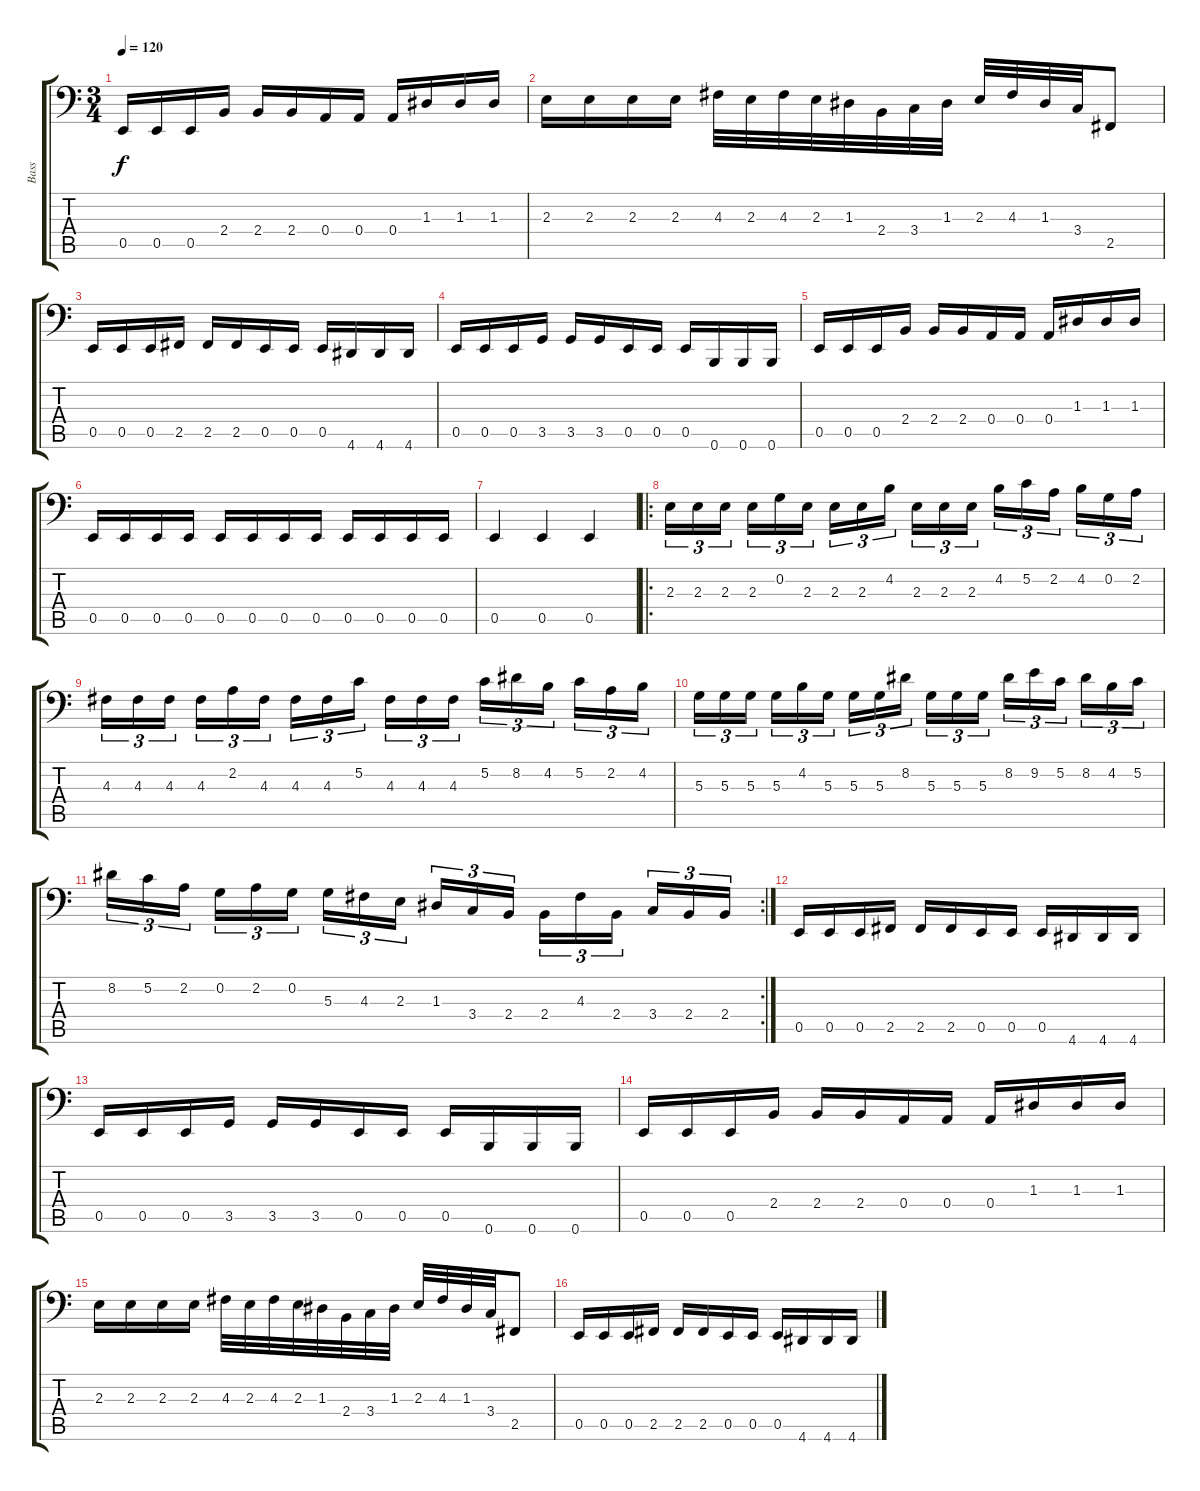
\track ("Bass" "Bass") {instrument electricbassfinger}
\staff {score tabs}
\tuning (C3 G2 D2 A1 E1 B0) {hide}
\ts (3 4)
\tempo 120
\clef f4
\ks c
0.5.16{dy f} 0.5.16 0.5.16 2.4.16 2.4.16 2.4.16 0.4.16 0.4.16 0.4.16 1.3.16 1.3.16 1.3.16 |
2.3.16 2.3.16 2.3.16 2.3.16 4.3.32 2.3.32 4.3.32 2.3.32 1.3.32 2.4.32 3.4.32 1.3.32 2.3.32 4.3.32 1.3.32 3.4.32 2.5.8 |
0.5.16 0.5.16 0.5.16 2.5.16 2.5.16 2.5.16 0.5.16 0.5.16 0.5.16 4.6.16 4.6.16 4.6.16 |
0.5.16 0.5.16 0.5.16 3.5.16 3.5.16 3.5.16 0.5.16 0.5.16 0.5.16 0.6.16 0.6.16 0.6.16 |
0.5.16 0.5.16 0.5.16 2.4.16 2.4.16 2.4.16 0.4.16 0.4.16 0.4.16 1.3.16 1.3.16 1.3.16 |
0.5.16 0.5.16 0.5.16 0.5.16 0.5.16 0.5.16 0.5.16 0.5.16 0.5.16 0.5.16 0.5.16 0.5.16 |
0.5.4 0.5.4 0.5.4 |
\ro
2.3.16{tu (3 2)} 2.3.16{tu (3 2)} 2.3.16{tu (3 2)} 2.3.16{tu (3 2)} 0.2.16{tu (3 2)} 2.3.16{tu (3 2)} 2.3.16{tu (3 2)} 2.3.16{tu (3 2)} 4.2.16{tu (3 2)} 2.3.16{tu (3 2)} 2.3.16{tu (3 2)} 2.3.16{tu (3 2)} 4.2.16{tu (3 2)} 5.2.16{tu (3 2)} 2.2.16{tu (3 2)} 4.2.16{tu (3 2)} 0.2.16{tu (3 2)} 2.2.16{tu (3 2)} |
4.3.16{tu (3 2)} 4.3.16{tu (3 2)} 4.3.16{tu (3 2)} 4.3.16{tu (3 2)} 2.2.16{tu (3 2)} 4.3.16{tu (3 2)} 4.3.16{tu (3 2)} 4.3.16{tu (3 2)} 5.2.16{tu (3 2)} 4.3.16{tu (3 2)} 4.3.16{tu (3 2)} 4.3.16{tu (3 2)} 5.2.16{tu (3 2)} 8.2.16{tu (3 2)} 4.2.16{tu (3 2)} 5.2.16{tu (3 2)} 2.2.16{tu (3 2)} 4.2.16{tu (3 2)} |
5.3.16{tu (3 2)} 5.3.16{tu (3 2)} 5.3.16{tu (3 2)} 5.3.16{tu (3 2)} 4.2.16{tu (3 2)} 5.3.16{tu (3 2)} 5.3.16{tu (3 2)} 5.3.16{tu (3 2)} 8.2.16{tu (3 2)} 5.3.16{tu (3 2)} 5.3.16{tu (3 2)} 5.3.16{tu (3 2)} 8.2.16{tu (3 2)} 9.2.16{tu (3 2)} 5.2.16{tu (3 2)} 8.2.16{tu (3 2)} 4.2.16{tu (3 2)} 5.2.16{tu (3 2)} |
\rc 2
8.2.16{tu (3 2)} 5.2.16{tu (3 2)} 2.2.16{tu (3 2)} 0.2.16{tu (3 2)} 2.2.16{tu (3 2)} 0.2.16{tu (3 2)} 5.3.16{tu (3 2)} 4.3.16{tu (3 2)} 2.3.16{tu (3 2)} 1.3.16{tu (3 2)} 3.4.16{tu (3 2)} 2.4.16{tu (3 2)} 2.4.16{tu (3 2)} 4.3.16{tu (3 2)} 2.4.16{tu (3 2)} 3.4.16{tu (3 2)} 2.4.16{tu (3 2)} 2.4.16{tu (3 2)} |
0.5.16 0.5.16 0.5.16 2.5.16 2.5.16 2.5.16 0.5.16 0.5.16 0.5.16 4.6.16 4.6.16 4.6.16 |
0.5.16 0.5.16 0.5.16 3.5.16 3.5.16 3.5.16 0.5.16 0.5.16 0.5.16 0.6.16 0.6.16 0.6.16 |
0.5.16 0.5.16 0.5.16 2.4.16 2.4.16 2.4.16 0.4.16 0.4.16 0.4.16 1.3.16 1.3.16 1.3.16 |
2.3.16 2.3.16 2.3.16 2.3.16 4.3.32 2.3.32 4.3.32 2.3.32 1.3.32 2.4.32 3.4.32 1.3.32 2.3.32 4.3.32 1.3.32 3.4.32 2.5.8 |
0.5.16 0.5.16 0.5.16 2.5.16 2.5.16 2.5.16 0.5.16 0.5.16 0.5.16 4.6.16 4.6.16 4.6.16
